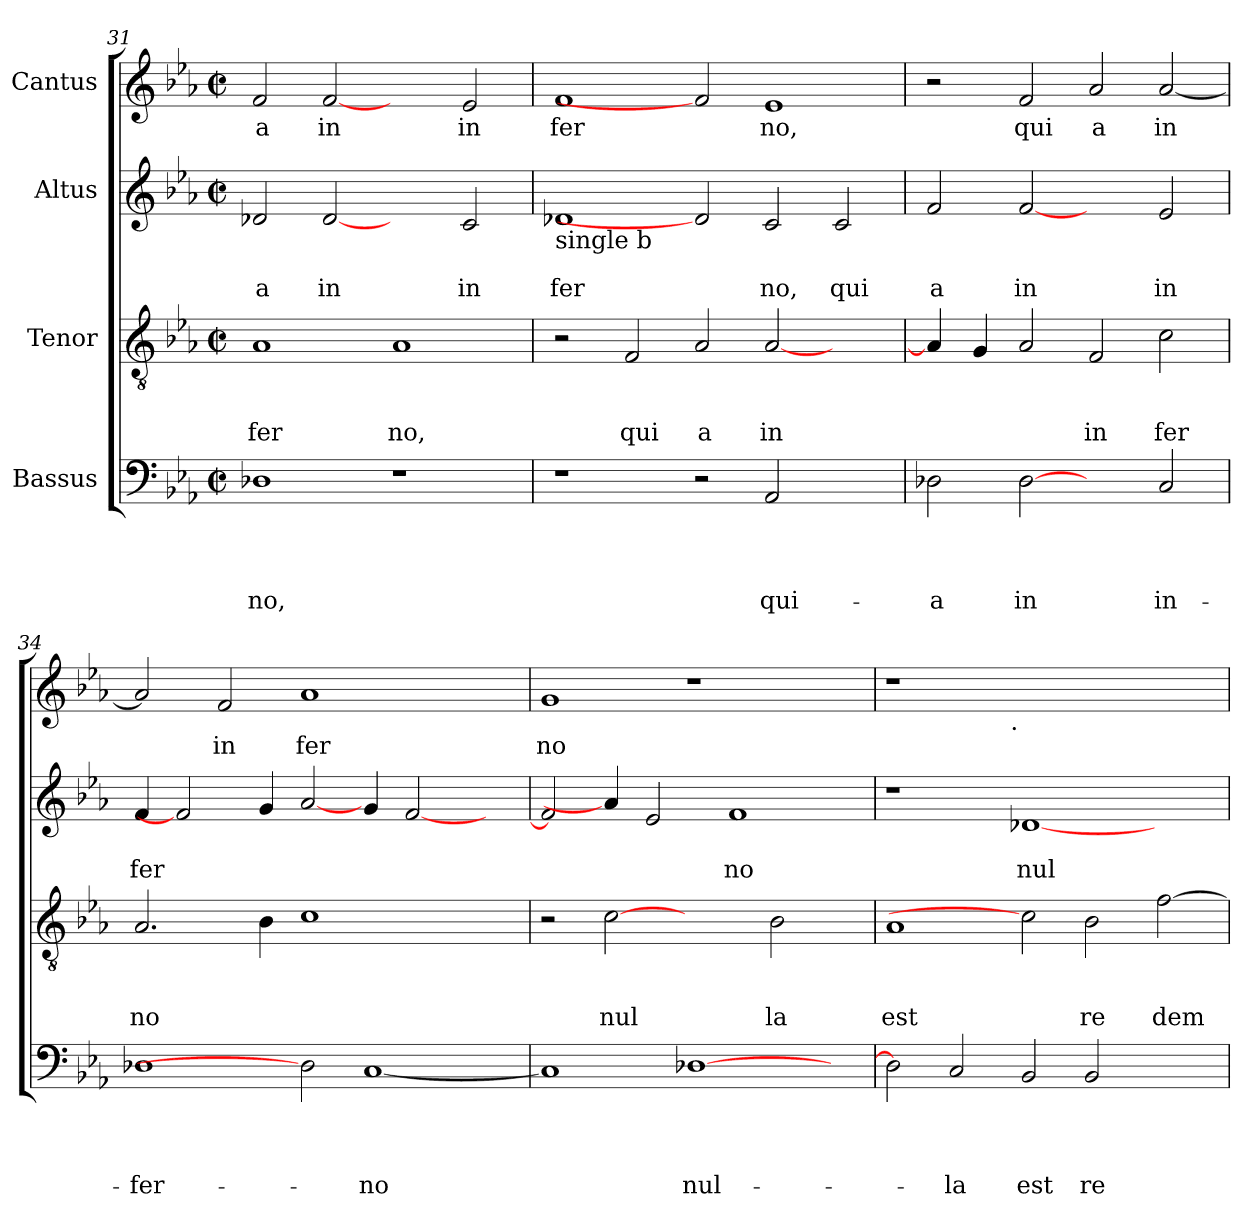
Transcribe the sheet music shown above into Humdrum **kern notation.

**kern	**text	**text	**text	**text	**kern	**text	**text	**text	**kern	**text	**text	**kern	**text
*part4	*part4	*part4	*part4	*part4	*part3	*part3	*part3	*part3	*part2	*part2	*part2	*part1	*part1
*staff4	*staff4	*staff4	*staff4	*staff4	*staff3	*staff3	*staff3	*staff3	*staff2	*staff2	*staff2	*staff1	*staff1
*I"Bassus	*	*	*	*	*I"Tenor	*	*	*	*I"Altus	*	*	*I"Cantus	*
!!LO:PB:g=z
*clefF4	*	*	*	*	*clefGv2	*	*	*	*clefG2	*	*	*clefG2	*
*k[b-e-a-]	*	*	*	*	*k[b-e-a-]	*	*	*	*k[b-e-a-]	*	*	*k[b-e-a-]	*
*E-:	*	*	*	*	*E-:	*	*	*	*E-:	*	*	*E-:	*
*M2/2	*	*	*	*	*M2/2	*	*	*	*M2/2	*	*	*M2/2	*
*met(c|)	*	*	*	*	*met(c|)	*	*	*	*met(c|)	*	*	*met(c|)	*
=31	=31	=31	=31	=31	=31	=31	=31	=31	=31	=31	=31	=31	=31
!	!	!	!	!LO:LY:b	!	!	!	!LO:LY:b	!	!	!LO:LY:b	!	!LO:LY:b
1D-X	.	.	.	no,	1A-	.	.	-fer	2d-X/	.	a	2f/	a
!	!	!	!	!	!	!	!	!	!	!	!LO:LY:b	!	!LO:LY:b
.	.	.	.	.	.	.	.	.	[2d-	.	in	[2f	in
!	!	!	!	!	!	!	!	!LO:LY:b	!	!	!	!	!
1r	.	.	.	.	1A-	.	.	no,	2ryy	.	.	2ryy	.
!	!	!	!	!	!	!	!	!	!	!	!LO:LY:b	!	!LO:LY:b
.	.	.	.	.	.	.	.	.	2c/	.	in	2e-/	in
=32	=32	=32	=32	=32	=32	=32	=32	=32	=32	=32	=32	=32	=32
!	!	!	!	!	!	!	!	!	!LO:TX:b:t=single b	!	!	!	!
!	!	!	!	!	!	!	!	!	!	!	!LO:LY:b	!	!LO:LY:b
1r	.	.	.	.	2r	.	.	.	1d-	.	fer	1f	fer
!	!	!	!	!	!	!	!	!LO:LY:b	!	!	!	!	!
.	.	.	.	.	2F/	.	.	qui	.	.	.	.	.
!	!	!	!	!	!	!	!	!LO:LY:b	!	!	!	!	!
2r	.	.	.	.	2A-/	.	.	a	2d-]	.	.	2f]	.
!	!	!	!	!LO:LY:b	!	!	!	!LO:LY:b	!	!	!LO:LY:b	!	!LO:LY:b
2AA-/	.	.	.	qui-	[<2A-/	.	.	in	2c/	.	no,	1e-	no,
!	!	!	!	!	!	!	!	!	!	!	!LO:LY:b	!	!
2ryy	.	.	.	.	2ryy	.	.	.	2c/	.	qui	.	.
=33	=33	=33	=33	=33	=33	=33	=33	=33	=33	=33	=33	=33	=33
!	!	!	!	!LO:LY:b	!	!	!	!	!	!	!LO:LY:b	!	!
2D-X\	.	.	.	-a	4A-/]	.	.	.	2f/	.	a	2r	.
.	.	.	.	.	4G/	.	.	.	.	.	.	.	.
!	!	!	!	!LO:LY:b	!	!	!	!	!	!	!LO:LY:b	!	!LO:LY:b
[2D-	.	.	.	in	2A-/	.	.	.	[2f	.	in	2f/	qui
!	!	!	!	!	!	!	!	!LO:LY:b	!	!	!	!	!LO:LY:b
2ryy	.	.	.	.	2F/	.	.	in	2ryy	.	.	2a-/	a
!	!	!	!	!LO:LY:b	!	!	!	!LO:LY:b	!	!	!LO:LY:b	!	!LO:LY:b
2C/	.	.	.	in-	2c\	.	.	fer	2e-/	.	in	[<2a-/	in
=34	=34	=34	=34	=34	=34	=34	=34	=34	=34	=34	=34	=34	=34
!	!	!	!	!LO:LY:b	!	!	!	!LO:LY:b	!	!	!LO:LY:b	!	!
1D-X	.	.	.	-fer-	2.A-/	.	.	no	4f/	.	fer	2a-/]	.
.	.	.	.	.	.	.	.	.	2f]	.	.	.	.
!	!	!	!	!	!	!	!	!	!	!	!	!	!LO:LY:b
.	.	.	.	.	.	.	.	.	.	.	.	2f/	in
.	.	.	.	.	4B-\	.	.	.	4g/	.	.	.	.
!	!	!	!	!	!	!	!	!	!	!	!	!	!LO:LY:b
2D-]	.	.	.	.	1c	.	.	.	[2a-/	.	.	1a-	fer
!	!	!	!	!LO:LY:b	!	!	!	!	!	!	!	!	!
[<1C	.	.	.	-no	.	.	.	.	4g/	.	.	.	.
.	.	.	.	.	.	.	.	.	[<2f/	.	.	.	.
.	.	.	.	.	2ryy	.	.	.	.	.	.	2ryy	.
.	.	.	.	.	.	.	.	.	4ryy	.	.	.	.
=35	=35	=35	=35	=35	=35	=35	=35	=35	=35	=35	=35	=35	=35
!	!	!	!	!	!	!	!	!	!	!	!	!	!LO:LY:b
1C]	.	.	.	.	2r	.	.	.	2f/]	.	.	1g	no
!	!	!	!	!	!	!	!	!LO:LY:b	!	!	!	!	!
.	.	.	.	.	[2c	.	.	nul	4a-/]	.	.	.	.
.	.	.	.	.	.	.	.	.	2e-/	.	.	.	.
!	!	!	!	!LO:LY:b	!	!	!	!	!	!	!	!	!
[>1D-X	.	.	.	nul-	2ryy	.	.	.	.	.	.	1r	.
!	!	!	!	!	!	!	!	!	!	!	!LO:LY:b	!	!
.	.	.	.	.	.	.	.	.	1f	.	no	.	.
!	!	!	!	!	!	!	!	!LO:LY:b	!	!	!	!	!
.	.	.	.	.	2B-\	.	.	la	.	.	.	.	.
4ryy	.	.	.	.	4ryy	.	.	.	.	.	.	4ryy	.
=36	=36	=36	=36	=36	=36	=36	=36	=36	=36	=36	=36	=36	=36
!	!	!	!	!	!	!	!	!LO:LY:b	!	!	!	!	!
*	*	*	*	*	*	*	*	*	*	*	*	*^	*
2D-\]	.	.	.	.	1A-	.	.	est	1r	.	.	1r	2ryy	.
!	!	!	!	!LO:LY:b	!	!	!	!	!	!	!	!	!	!
2C/	.	.	.	-la	.	.	.	.	.	.	.	.	4...ryy	.
!	!	!	!	!	!	!	!	!	!	!	!	!	!LO:TX:b:t=.	!
.	.	.	.	.	.	.	.	.	.	.	.	.	1ryy	.
!	!	!	!	!LO:LY:b	!	!	!	!	!	!	!LO:LY:b	!	!	!
2BB-/	.	.	.	est	2c]	.	.	.	[>1d-X	.	nul	1.ryy	.	.
!	!	!	!	!LO:LY:b	!	!	!	!LO:LY:b	!	!	!	!	!	!
2BB-/	.	.	.	re-	2B-\	.	.	re	.	.	.	.	.	.
.	.	.	.	.	.	.	.	.	.	.	.	.	2ryy	.
!	!	!	!	!	!	!	!	!LO:LY:b	!	!	!	!	!	!
2ryy	.	.	.	.	[>2f\	.	.	dem	2ryy	.	.	.	.	.
.	.	.	.	.	.	.	.	.	.	.	.	.	32ryy	.
*	*	*	*	*	*	*	*	*	*	*	*	*v	*v	*
=	=	=	=	=	=	=	=	=	=	=	=	=	=
*-	*-	*-	*-	*-	*-	*-	*-	*-	*-	*-	*-	*-	*-
